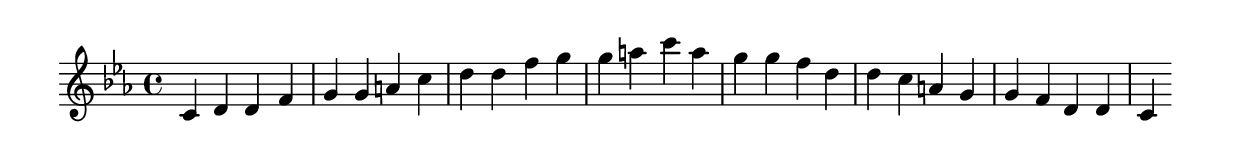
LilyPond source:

\version "2.22.0"  % Specify the LilyPond version


\paper {
  top-margin = 1.5\cm
  bottom-margin = 1.5\cm
  left-margin = 2\cm
  right-margin = 2\cm
  indent = 0
  line-width = 16\cm  % Adjust line width as needed
}

\score {

  \header {
    title = "Minor Scale in C"
    composer = "Traditional"
  }
  
  \new Staff {
    \relative c' {
      \key c \minor
      \time 4/4

      c4 d4 d#4 f4 g4 g#4 a#4 c4 d4 d#4 f4 g4 g#4 a#4 c4 a#4 g#4 g4 f4 d#4 d4 c4 a#4 g#4 g4 f4 d#4 d4 c4
    }
  }

  \layout {
    indent = 0  % Remove indentation to center the music
    ragged-right = ##t  % Allow ragged right margins
  }
  \midi { }
}

